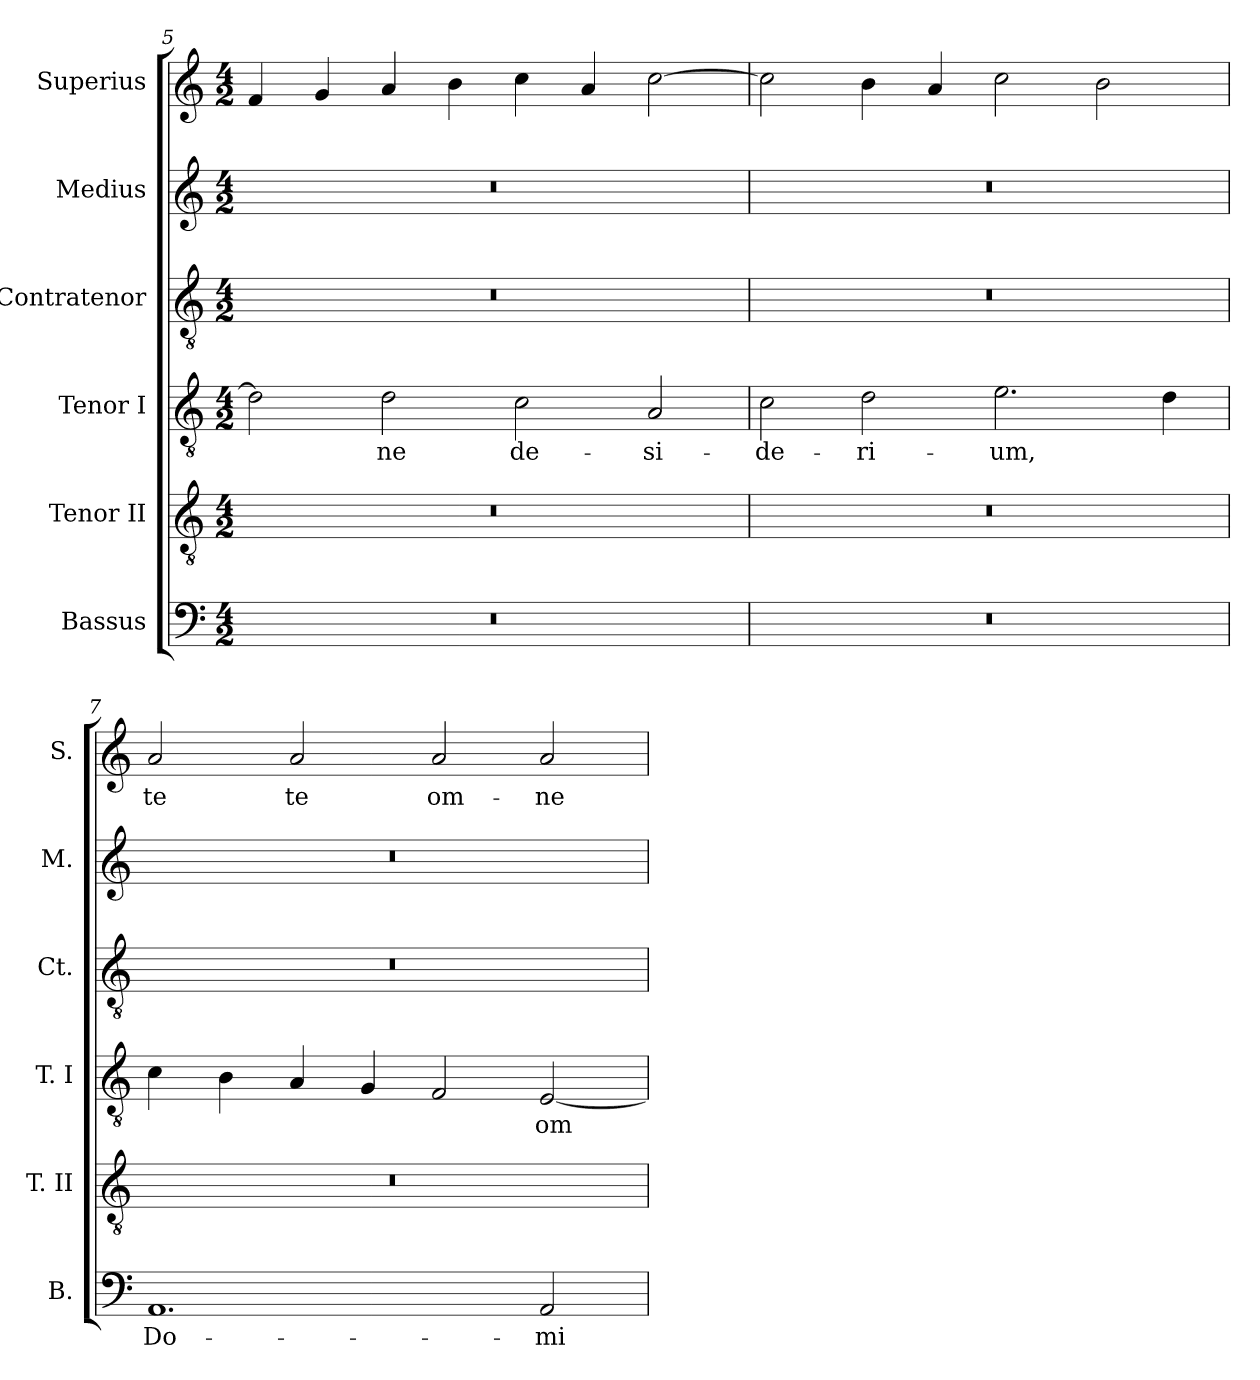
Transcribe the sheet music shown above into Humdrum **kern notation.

**kern	**text	**kern	**kern	**text	**kern	**kern	**kern	**text
*part6	*part6	*part5	*part4	*part4	*part3	*part2	*part1	*part1
*staff6	*staff6	*staff5	*staff4	*staff4	*staff3	*staff2	*staff1	*staff1
*I"Bassus	*	*I"Tenor II	*I"Tenor I	*	*I"Contratenor	*I"Medius	*I"Superius	*
*I'B.	*	*I'T. II	*I'T. I	*	*I'Ct.	*I'M.	*I'S.	*
!!LO:LB:g=z
*clefF4	*	*clefGv2	*clefGv2	*	*clefGv2	*clefG2	*clefG2	*
*	*	*ITrd7c12	*ITrd7c12	*	*ITrd7c12	*	*	*
*k[]	*	*k[]	*k[]	*	*k[]	*k[]	*k[]	*
*C:	*	*C:	*C:	*	*C:	*C:	*C:	*
*M4/2	*	*M4/2	*M4/2	*	*M4/2	*M4/2	*M4/2	*
=5	=5	=5	=5	=5	=5	=5	=5	=5
!LO:N:vis=1	!	!LO:N:vis=1	!	!	!LO:N:vis=1	!LO:N:vis=1	!	!
0r	.	0r	2Di\]	.	0r	0r	4fi/	.
.	.	.	.	.	.	.	4gi/	.
!	!	!	!	!LO:LY:b:color=#000000	!	!	!	!
.	.	.	2Di\	-ne	.	.	4ai/	.
.	.	.	.	.	.	.	4bi\	.
!	!	!	!	!LO:LY:b:color=#000000	!	!	!	!
.	.	.	2Ci\	de-	.	.	4cci\	.
.	.	.	.	.	.	.	4ai/	.
!	!	!	!	!LO:LY:b:color=#000000	!	!	!	!
.	.	.	2AAi/	-si-	.	.	[>2cci\	.
=6	=6	=6	=6	=6	=6	=6	=6	=6
!LO:N:vis=1	!	!LO:N:vis=1	!	!	!	!	!	!
!	!	!	!	!LO:LY:b:color=#000000	!LO:N:vis=1	!LO:N:vis=1	!	!
0r	.	0r	2Ci\	-de-	0r	0r	2cci\]	.
!	!	!	!	!LO:LY:b:color=#000000	!	!	!	!
.	.	.	2Di\	-ri-	.	.	4bi\	.
.	.	.	.	.	.	.	4ai/	.
!	!	!	!	!LO:LY:b:color=#000000	!	!	!	!
.	.	.	2.Ei\	-um,	.	.	2cci\	.
.	.	.	.	.	.	.	2bi\	.
.	.	.	4Di\	.	.	.	.	.
=7	=7	=7	=7	=7	=7	=7	=7	=7
!	!LO:LY:b:color=#000000	!LO:N:vis=1	!	!	!LO:N:vis=1	!LO:N:vis=1	!	!
!	!	!	!	!	!	!	!	!LO:LY:b:color=#000000
1.AAi	Do-	0r	4Ci\	.	0r	0r	2ai/	-te
.	.	.	4BBi\	.	.	.	.	.
!	!	!	!	!	!	!	!	!LO:LY:b:color=#000000
.	.	.	4AAi/	.	.	.	2ai/	te
.	.	.	4GGi/	.	.	.	.	.
!	!	!	!	!	!	!	!	!LO:LY:b:color=#000000
.	.	.	2FFi/	.	.	.	2ai/	om-
!	!LO:LY:b:color=#000000	!	!	!	!	!	!	!
!	!	!	!	!LO:LY:b:color=#000000	!	!	!	!
!	!	!	!	!	!	!	!	!LO:LY:b:color=#000000
2AAi/	-mi-	.	[<2EEi/	om-	.	.	2ai/	-ne
=	=	=	=	=	=	=	=	=
*-	*-	*-	*-	*-	*-	*-	*-	*-
